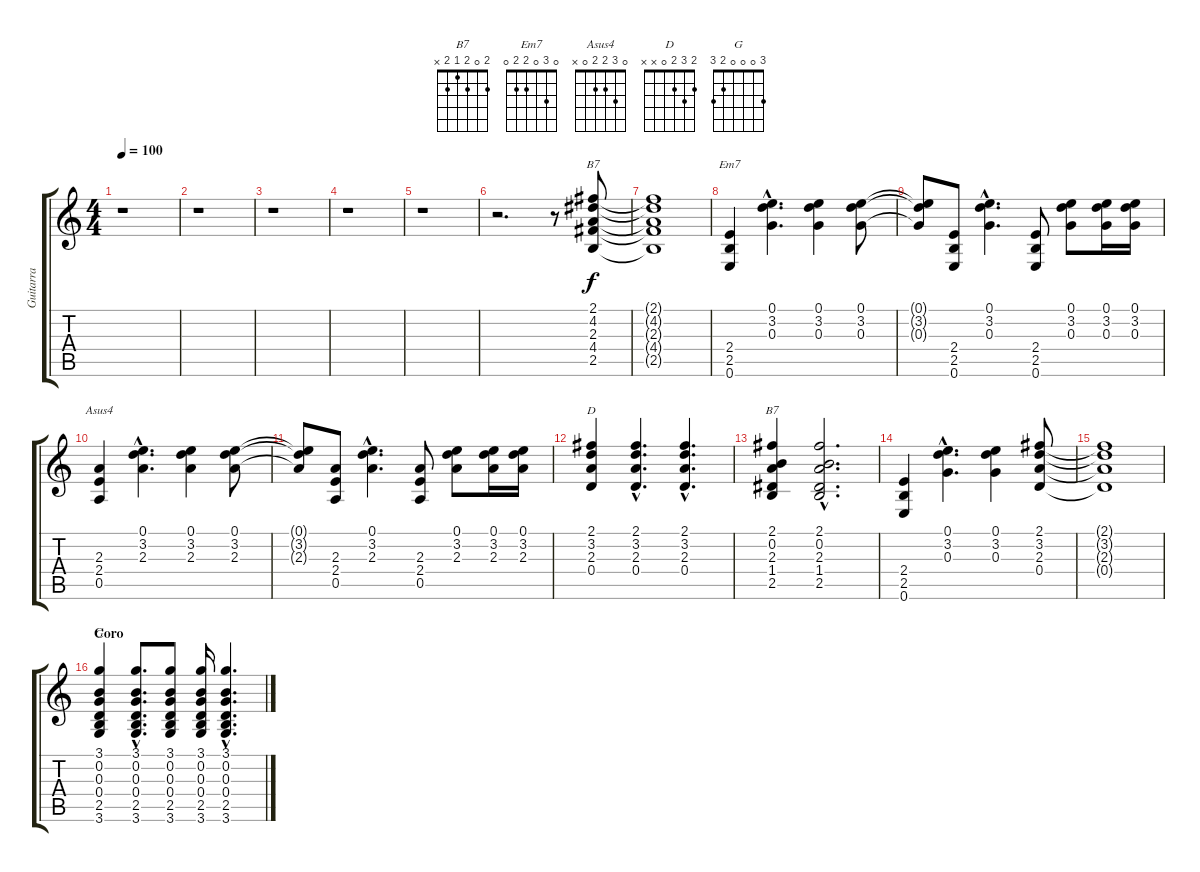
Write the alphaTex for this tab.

\track ("Guitarra" "Guitarra") {instrument electricguitarclean}
\staff {score tabs}
\tuning (E4 B3 G3 D3 A2 E2) {hide}
\chord ("B7" 2 4 2 4 2 x)
\chord ("Em7" 0 3 0 2 2 0)
\chord ("Asus4" 0 3 2 2 0 x)
\chord ("D" 2 3 2 0 x x)
\chord ("B7" 2 0 2 1 2 x)
\chord ("G" 3 0 0 0 2 3)
\ts (4 4)
\tempo 100
\clef g2
\ks c
r.1{dy f} |
r.1 |
r.1 |
r.1 |
r.1 |
r.2{d} r.8 (2.1 4.2 2.3 4.4 2.5).8{ch "B7"} |
(2.1{t} 4.2{t} 2.3{t} 4.4{t} 2.5{t}).1 |
(2.4 2.5 0.6).4{ch "Em7"} (0.1{hac} 3.2{hac} 0.3{hac}).4{d} (0.1 3.2 0.3).4 (0.1 3.2 0.3).8 |
(0.1{t} 3.2{t} 0.3{t}).8 (2.4 2.5 0.6).8 (0.1{hac} 3.2{hac} 0.3{hac}).4{d} (2.4 2.5 0.6).8 (0.1 3.2 0.3).8 (0.1 3.2 0.3).16 (0.1 3.2 0.3).16 |
(2.3 2.4 0.5).4{ch "Asus4"} (0.1{hac} 3.2{hac} 2.3{hac}).4{d} (0.1 3.2 2.3).4 (0.1 3.2 2.3).8 |
(0.1{t} 3.2{t} 2.3{t}).8 (2.3 2.4 0.5).8 (0.1{hac} 3.2{hac} 2.3{hac}).4{d} (2.3 2.4 0.5).8 (0.1 3.2 2.3).8 (0.1 3.2 2.3).16 (0.1 3.2 2.3).16 |
(2.1 3.2 2.3 0.4).4{ch "D"} (2.1{hac} 3.2{hac} 2.3{hac} 0.4{hac}).4{d} (2.1{hac} 3.2{hac} 2.3{hac} 0.4{hac}).4{d} |
(2.1 0.2 2.3 1.4 2.5).4{ch "B7"} (2.1{hac} 0.2{hac} 2.3{hac} 1.4{hac} 2.5{hac}).2{d} |
(2.4 2.5 0.6).4 (0.1{hac} 3.2{hac} 0.3{hac}).4{d} (0.1 3.2 0.3).4 (2.1 3.2 2.3 0.4).8 |
(2.1{t} 3.2{t} 2.3{t} 0.4{t}).1 |
\section ("" "Coro")
(3.1 0.2 0.3 0.4 2.5 3.6).4{ch "G"} (3.1{hac} 0.2{hac} 0.3{hac} 0.4{hac} 2.5{hac} 3.6{hac}).8{d} (3.1 0.2 0.3 0.4 2.5 3.6).8 (3.1 0.2 0.3 0.4 2.5 3.6).16 (3.1{hac} 0.2{hac} 0.3{hac} 0.4{hac} 2.5{hac} 3.6{hac}).4{d}
